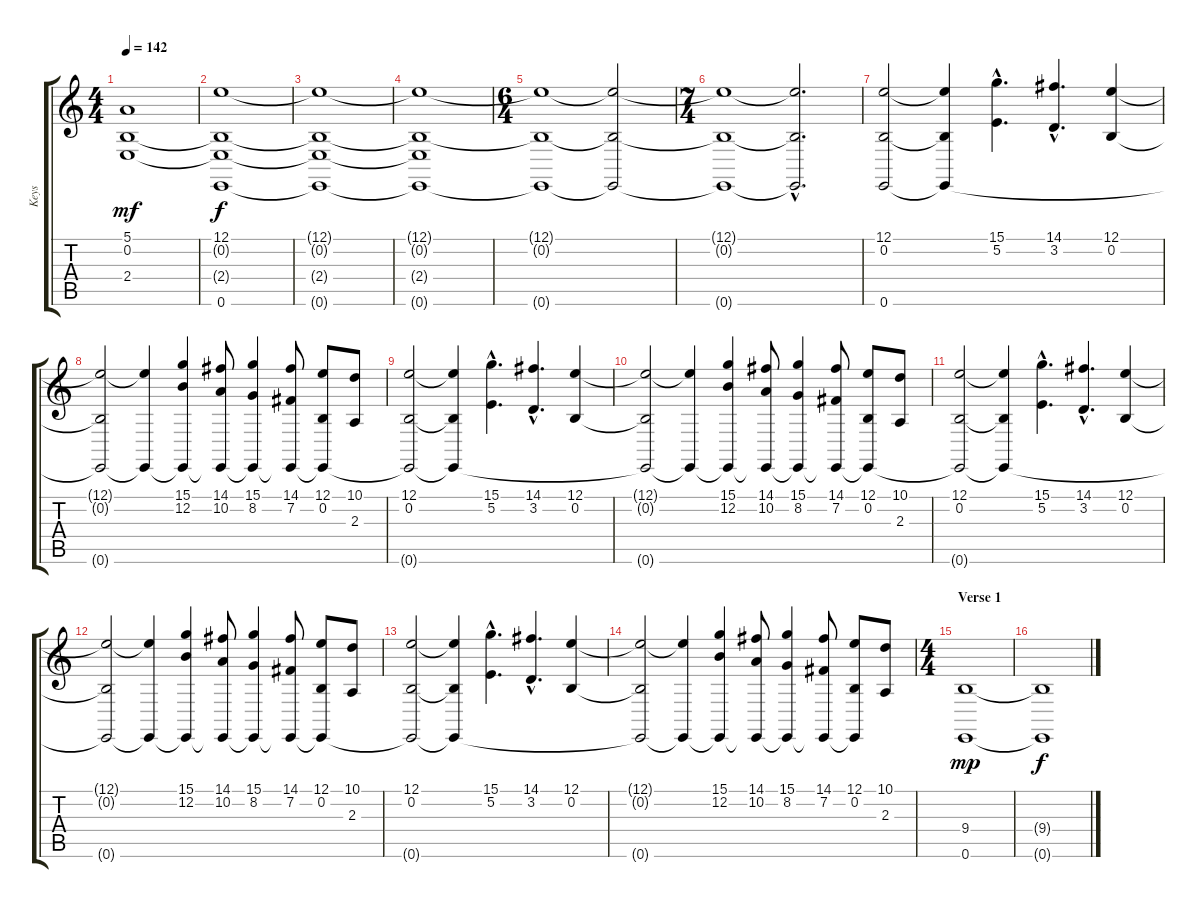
\track ("Keys" "Keys") {instrument stringensemble1}
\staff {score tabs}
\tuning (E4 B3 G3 D3 A2 E2) {hide}
\ts (4 4)
\tempo 142
\clef g2
\ks c
(5.1 0.2{t} 2.4{t}).1{dy mf} |
(12.1 0.2{t} 2.4{t} 0.6).1{dy f} |
(12.1{t} 0.2{t} 2.4{t} 0.6{t}).1 |
(12.1{t} 0.2{t} 2.4{t} 0.6{t}).1 |
\ts (6 4)
(12.1{t} 0.2{t} 0.6{t}).1 (12.1{t} 0.2{t} 0.6{t}).2 |
\ts (7 4)
(12.1{t} 0.2{t} 0.6{t}).1 (12.1{hac t} 0.2{hac t} 0.6{hac t}).2{d} |
(12.1 0.2 0.6).2{volume 10 instrument stringensemble1} (12.1{t} 0.2{t} 0.6{t}).4 (15.1{hac} 5.2{hac}).4{d} (14.1{hac} 3.2{hac}).4{d} (12.1 0.2).4 |
(12.1{t} 0.2{t} 0.6{t}).2 (12.1{t} 0.6{t}).4 (15.1 12.2 0.6{t}).4 (14.1 10.2 0.6{t}).8 (15.1 8.2 0.6{t}).4 (14.1 7.2 0.6{t}).8 (12.1 0.2 0.6{t}).8 (10.1 2.3).8 |
(12.1 0.2 0.6{t}).2 (12.1{t} 0.2{t} 0.6{t}).4 (15.1{hac} 5.2{hac}).4{d} (14.1{hac} 3.2{hac}).4{d} (12.1 0.2).4 |
(12.1{t} 0.2{t} 0.6{t}).2 (12.1{t} 0.6{t}).4 (15.1 12.2 0.6{t}).4 (14.1 10.2 0.6{t}).8 (15.1 8.2 0.6{t}).4 (14.1 7.2 0.6{t}).8 (12.1 0.2 0.6{t}).8 (10.1 2.3).8 |
(12.1 0.2 0.6{t}).2 (12.1{t} 0.2{t} 0.6{t}).4 (15.1{hac} 5.2{hac}).4{d} (14.1{hac} 3.2{hac}).4{d} (12.1 0.2).4 |
(12.1{t} 0.2{t} 0.6{t}).2 (12.1{t} 0.6{t}).4 (15.1 12.2 0.6{t}).4 (14.1 10.2 0.6{t}).8 (15.1 8.2 0.6{t}).4 (14.1 7.2 0.6{t}).8 (12.1 0.2 0.6{t}).8 (10.1 2.3).8 |
(12.1 0.2 0.6{t}).2 (12.1{t} 0.2{t} 0.6{t}).4 (15.1{hac} 5.2{hac}).4{d} (14.1{hac} 3.2{hac}).4{d} (12.1 0.2).4 |
(12.1{t} 0.2{t} 0.6{t}).2 (12.1{t} 0.6{t}).4 (15.1 12.2 0.6{t}).4 (14.1 10.2 0.6{t}).8 (15.1 8.2 0.6{t}).4 (14.1 7.2 0.6{t}).8 (12.1 0.2 0.6{t}).8 (10.1 2.3).8 |
\ts (4 4)
\section ("" "Verse 1")
(9.4 0.6).1{dy mp volume 10 instrument synthstrings1} |
(9.4{t} 0.6{t}).1{dy f}
